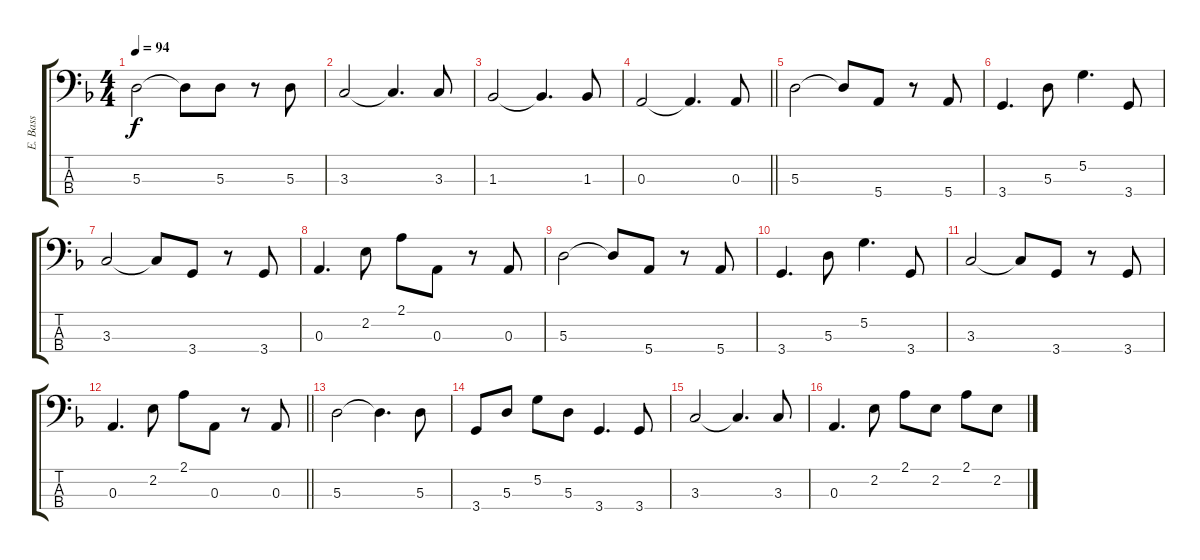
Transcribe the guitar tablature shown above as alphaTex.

\track ("E. Bass" "E. Bass") {instrument electricbassfinger}
\staff {score tabs}
\tuning (G2 D2 A1 E1) {hide}
\ts (4 4)
\tempo 94
\clef f4
\ks dminor
5.3.2{dy f} 5.3{t}.8 5.3.8 r.8 5.3.8 |
3.3.2 3.3{t}.4{d} 3.3.8 |
1.3.2 1.3{t}.4{d} 1.3.8 |
\barLineRight lightlight
0.3.2 0.3{t}.4{d} 0.3.8 |
5.3.2 5.3{t}.8 5.4.8 r.8 5.4.8 |
3.4.4{d} 5.3.8 5.2.4{d} 3.4.8 |
3.3.2 3.3{t}.8 3.4.8 r.8 3.4.8 |
0.3.4{d} 2.2.8 2.1.8 0.3.8 r.8 0.3.8 |
5.3.2 5.3{t}.8 5.4.8 r.8 5.4.8 |
3.4.4{d} 5.3.8 5.2.4{d} 3.4.8 |
3.3.2 3.3{t}.8 3.4.8 r.8 3.4.8 |
\barLineRight lightlight
0.3.4{d} 2.2.8 2.1.8 0.3.8 r.8 0.3.8 |
5.3.2 5.3{t}.4{d} 5.3.8 |
3.4.8 5.3.8 5.2.8 5.3.8 3.4.4{d} 3.4.8 |
3.3.2 3.3{t}.4{d} 3.3.8 |
0.3.4{d} 2.2.8 2.1.8 2.2.8 2.1.8 2.2.8
